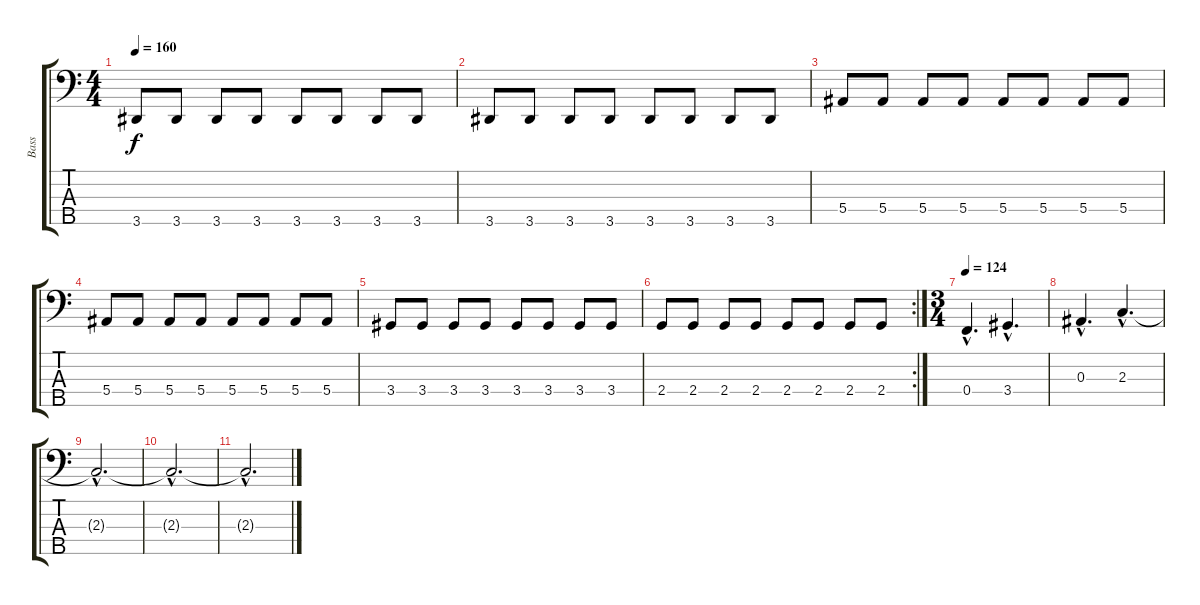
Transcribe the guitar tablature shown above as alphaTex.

\track ("Bass" "Bass") {instrument electricbassfinger}
\staff {score tabs}
\tuning (G2 Eb2 Bb1 F1 C1) {hide}
\ts (4 4)
\tempo 160
\clef f4
\ks c
3.5.8{dy f} 3.5.8 3.5.8 3.5.8 3.5.8 3.5.8 3.5.8 3.5.8 |
3.5.8 3.5.8 3.5.8 3.5.8 3.5.8 3.5.8 3.5.8 3.5.8 |
5.4.8 5.4.8 5.4.8 5.4.8 5.4.8 5.4.8 5.4.8 5.4.8 |
5.4.8 5.4.8 5.4.8 5.4.8 5.4.8 5.4.8 5.4.8 5.4.8 |
3.4.8 3.4.8 3.4.8 3.4.8 3.4.8 3.4.8 3.4.8 3.4.8 |
\rc 2
2.4.8 2.4.8 2.4.8 2.4.8 2.4.8 2.4.8 2.4.8 2.4.8 |
\ts (3 4)
\tempo 124
0.4{hac}.4{d} 3.4{hac}.4{d} |
0.3{hac}.4{d} 2.3{hac}.4{d} |
2.3{hac t}.2{d} |
2.3{hac t}.2{d} |
2.3{hac t}.2{d}
